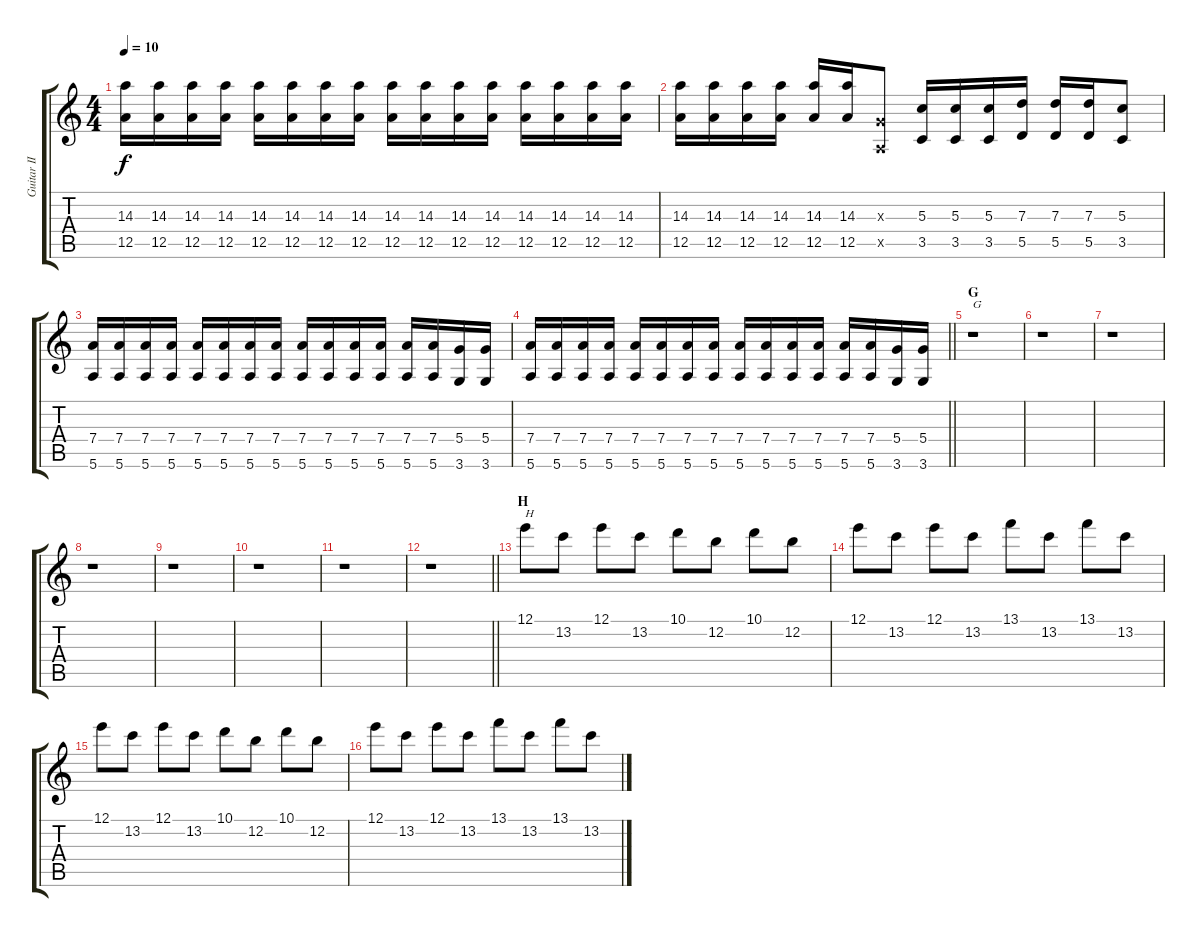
\track ("Guitar II" "Guitar II") {instrument distortionguitar}
\staff {score tabs}
\tuning (E4 B3 G3 D3 A2 E2) {hide}
\ts (4 4)
\tempo 10
\clef g2
\ks c
(14.3 12.5).16{dy f} (14.3 12.5).16 (14.3 12.5).16 (14.3 12.5).16 (14.3 12.5).16 (14.3 12.5).16 (14.3 12.5).16 (14.3 12.5).16 (14.3 12.5).16 (14.3 12.5).16 (14.3 12.5).16 (14.3 12.5).16 (14.3 12.5).16 (14.3 12.5).16 (14.3 12.5).16 (14.3 12.5).16 |
(14.3 12.5).16 (14.3 12.5).16 (14.3 12.5).16 (14.3 12.5).16 (14.3 12.5).16 (14.3 12.5).16 (0.3{x} 0.5{x}).8 (5.3 3.5).16 (5.3 3.5).16 (5.3 3.5).16 (7.3 5.5).16 (7.3 5.5).16 (7.3 5.5).16 (5.3 3.5).8 |
(7.4 5.6).16 (7.4 5.6).16 (7.4 5.6).16 (7.4 5.6).16 (7.4 5.6).16 (7.4 5.6).16 (7.4 5.6).16 (7.4 5.6).16 (7.4 5.6).16 (7.4 5.6).16 (7.4 5.6).16 (7.4 5.6).16 (7.4 5.6).16 (7.4 5.6).16 (5.4 3.6).16 (5.4 3.6).16 |
\barLineRight lightlight
(7.4 5.6).16 (7.4 5.6).16 (7.4 5.6).16 (7.4 5.6).16 (7.4 5.6).16 (7.4 5.6).16 (7.4 5.6).16 (7.4 5.6).16 (7.4 5.6).16 (7.4 5.6).16 (7.4 5.6).16 (7.4 5.6).16 (7.4 5.6).16 (7.4 5.6).16 (5.4 3.6).16 (5.4 3.6).16 |
\section ("" "G")
r.1{txt "G"} |
r.1 |
r.1 |
r.1 |
r.1 |
r.1 |
r.1 |
\barLineRight lightlight
r.1 |
\section ("" "H")
12.1.8{txt "H" instrument electricguitarclean} 13.2.8 12.1.8 13.2.8 10.1.8 12.2.8 10.1.8 12.2.8 |
12.1.8 13.2.8 12.1.8 13.2.8 13.1.8 13.2.8 13.1.8 13.2.8 |
12.1.8 13.2.8 12.1.8 13.2.8 10.1.8 12.2.8 10.1.8 12.2.8 |
12.1.8 13.2.8 12.1.8 13.2.8 13.1.8 13.2.8 13.1.8 13.2.8
